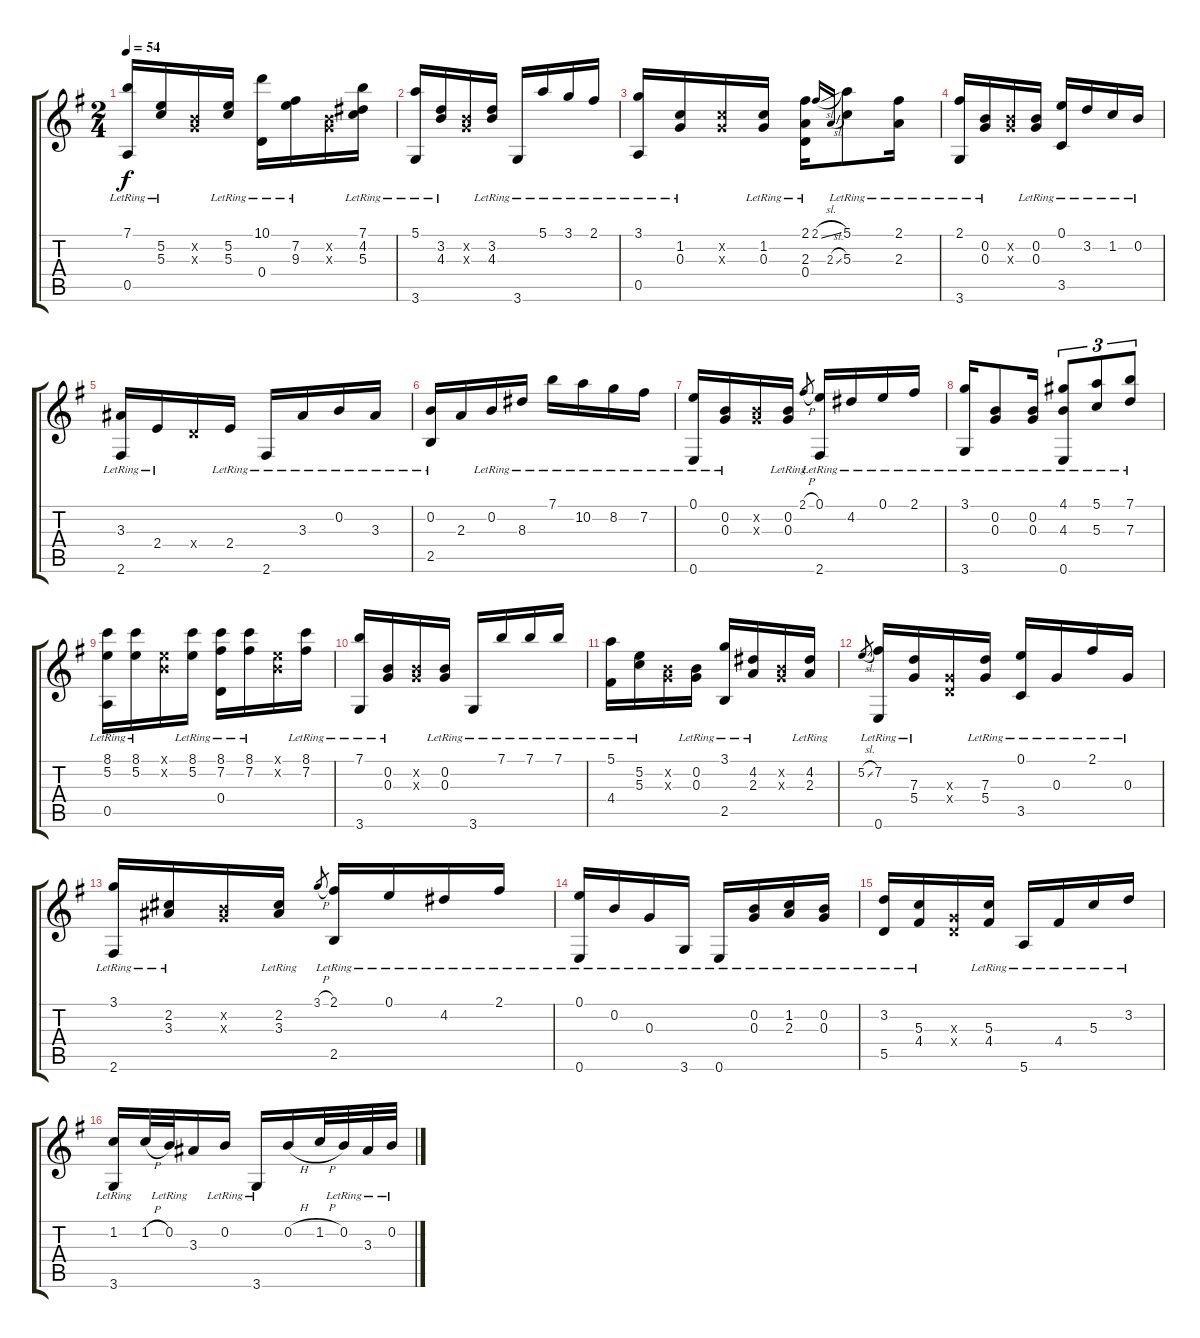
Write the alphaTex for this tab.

\track "" {instrument acousticguitarnylon}
\staff {score tabs}
\tuning (E4 B3 G3 D3 A2 E2) {hide}
\ts (2 4)
\tempo 54
\clef g2
\ks g
(7.1{lr} 0.5{lr}).16{dy f} (5.2{lr} 5.3{lr}).16 (0.2{x} 0.3{x}).16 (5.2{lr} 5.3{lr}).16 (10.1{lr} 0.4{lr}).16 (7.2{lr} 9.3{lr}).16 (0.2{x} 0.3{x}).16 (7.1{lr} 4.2{lr} 5.3{lr}).16 |
(5.1{lr} 3.6{lr}).16 (3.2{lr} 4.3{lr}).16 (0.2{x} 0.3{x}).16 (3.2{lr} 4.3{lr}).16 3.6{lr}.16 5.1{lr}.16 3.1{lr}.16 2.1{lr}.16 |
(3.1{lr} 0.5{lr}).16 (1.2{lr} 0.3{lr}).16 (1.2{x} 0.3{x}).16 (1.2{lr} 0.3{lr}).16 (2.1{lr} 2.3{lr} 0.4{lr}).16 2.1{sl}.16{gr onbeat} 2.3{sl}.16{gr onbeat} (5.1{lr} 5.3{lr}).8 (2.1{lr} 2.3{lr}).16 |
(2.1{lr} 3.6{lr}).16 (0.2{lr} 0.3{lr}).16 (0.2{x} 0.3{x}).16 (0.2{lr} 0.3{lr}).16 (0.1{lr} 3.5{lr}).16 3.2{lr}.16 1.2{lr}.16 0.2{lr}.16 |
(3.3{lr} 2.6{lr}).16 2.4{lr}.16 0.4{x}.16 2.4{lr}.16 2.6{lr}.16 3.3{lr}.16 0.2{lr}.16 3.3{lr}.16 |
(0.2{lr} 2.5{lr}).16 2.3.16 0.2{lr}.16 8.3{lr}.16 7.1{lr}.16 10.2{lr}.16 8.2{lr}.16 7.2{lr}.16 |
(0.1{lr} 0.6{lr}).16 (0.2{lr} 0.3{lr}).16 (0.2{x} 0.3{x}).16 (0.2{lr} 0.3{lr}).16 2.1{h}.8{gr} (0.1{lr} 2.6{lr}).16 4.2{lr}.16 0.1{lr}.16 2.1{lr}.16 |
(3.1{lr} 3.6{lr}).16 (0.2{lr} 0.3{lr}).8 (0.2{lr} 0.3{lr}).16 (4.1{lr} 4.3{lr} 0.6{lr}).8{tu (3 2)} (5.1{lr} 5.3{lr}).8{tu (3 2)} (7.1{lr} 7.3{lr}).8{tu (3 2)} |
(8.1{lr} 5.2{lr} 0.5{lr}).16 (8.1{lr} 5.2{lr}).16 (0.1{x} 0.2{x}).16 (8.1{lr} 5.2{lr}).16 (8.1{lr} 7.2{lr} 0.4{lr}).16 (8.1{lr} 7.2{lr}).16 (0.1{x} 0.2{x}).16 (8.1{lr} 7.2{lr}).16 |
(7.1{lr} 3.6{lr}).16 (0.2{lr} 0.3{lr}).16 (0.2{x} 0.3{x}).16 (0.2{lr} 0.3{lr}).16 3.6{lr}.16 7.1{lr}.16 7.1{lr}.16 7.1{lr}.16 |
(5.1{lr} 4.4{lr}).16 (5.2{lr} 5.3{lr}).16 (0.2{x} 0.3{x}).16 (0.2{lr} 0.3{lr}).16 (3.1{lr} 2.5{lr}).16 (4.2{lr} 2.3{lr}).16 (0.2{x} 0.3{x}).16 (4.2{lr} 2.3{lr}).16 |
5.2{sl}.8{gr} (7.2{lr} 0.6{lr}).16 (7.3{lr} 5.4{lr}).16 (0.3{x} 0.4{x}).16 (7.3{lr} 5.4{lr}).16 (0.1{lr} 3.5{lr}).16 0.3{lr}.16 2.1{lr}.16 0.3{lr}.16 |
(3.1{lr} 2.6{lr}).16 (2.2{lr} 3.3{lr}).16 (0.2{x} 0.3{x}).16 (2.2{lr} 3.3{lr}).16 3.1{h}.8{gr} (2.1{lr} 2.5{lr}).16 0.1{lr}.16 4.2{lr}.16 2.1{lr}.16 |
(0.1{lr} 0.6{lr}).16 0.2{lr}.16 0.3{lr}.16 3.6{lr}.16 0.6{lr}.16 (0.2{lr} 0.3{lr}).16 (1.2{lr} 2.3{lr}).16 (0.2{lr} 0.3{lr}).16 |
(3.2{lr} 5.5{lr}).16 (5.3{lr} 4.4{lr}).16 (0.3{x} 0.4{x}).16 (5.3{lr} 4.4{lr}).16 5.6{lr}.16 4.4{lr}.16 5.3{lr}.16 3.2{lr}.16 |
(1.2{lr} 3.6{lr}).16 1.2{h}.32 0.2{lr}.32 3.3.16 0.2{lr}.16 3.6{lr}.16 0.2{h}.16 1.2{h}.32 0.2{lr}.32 3.3{lr}.32 0.2{lr}.32
